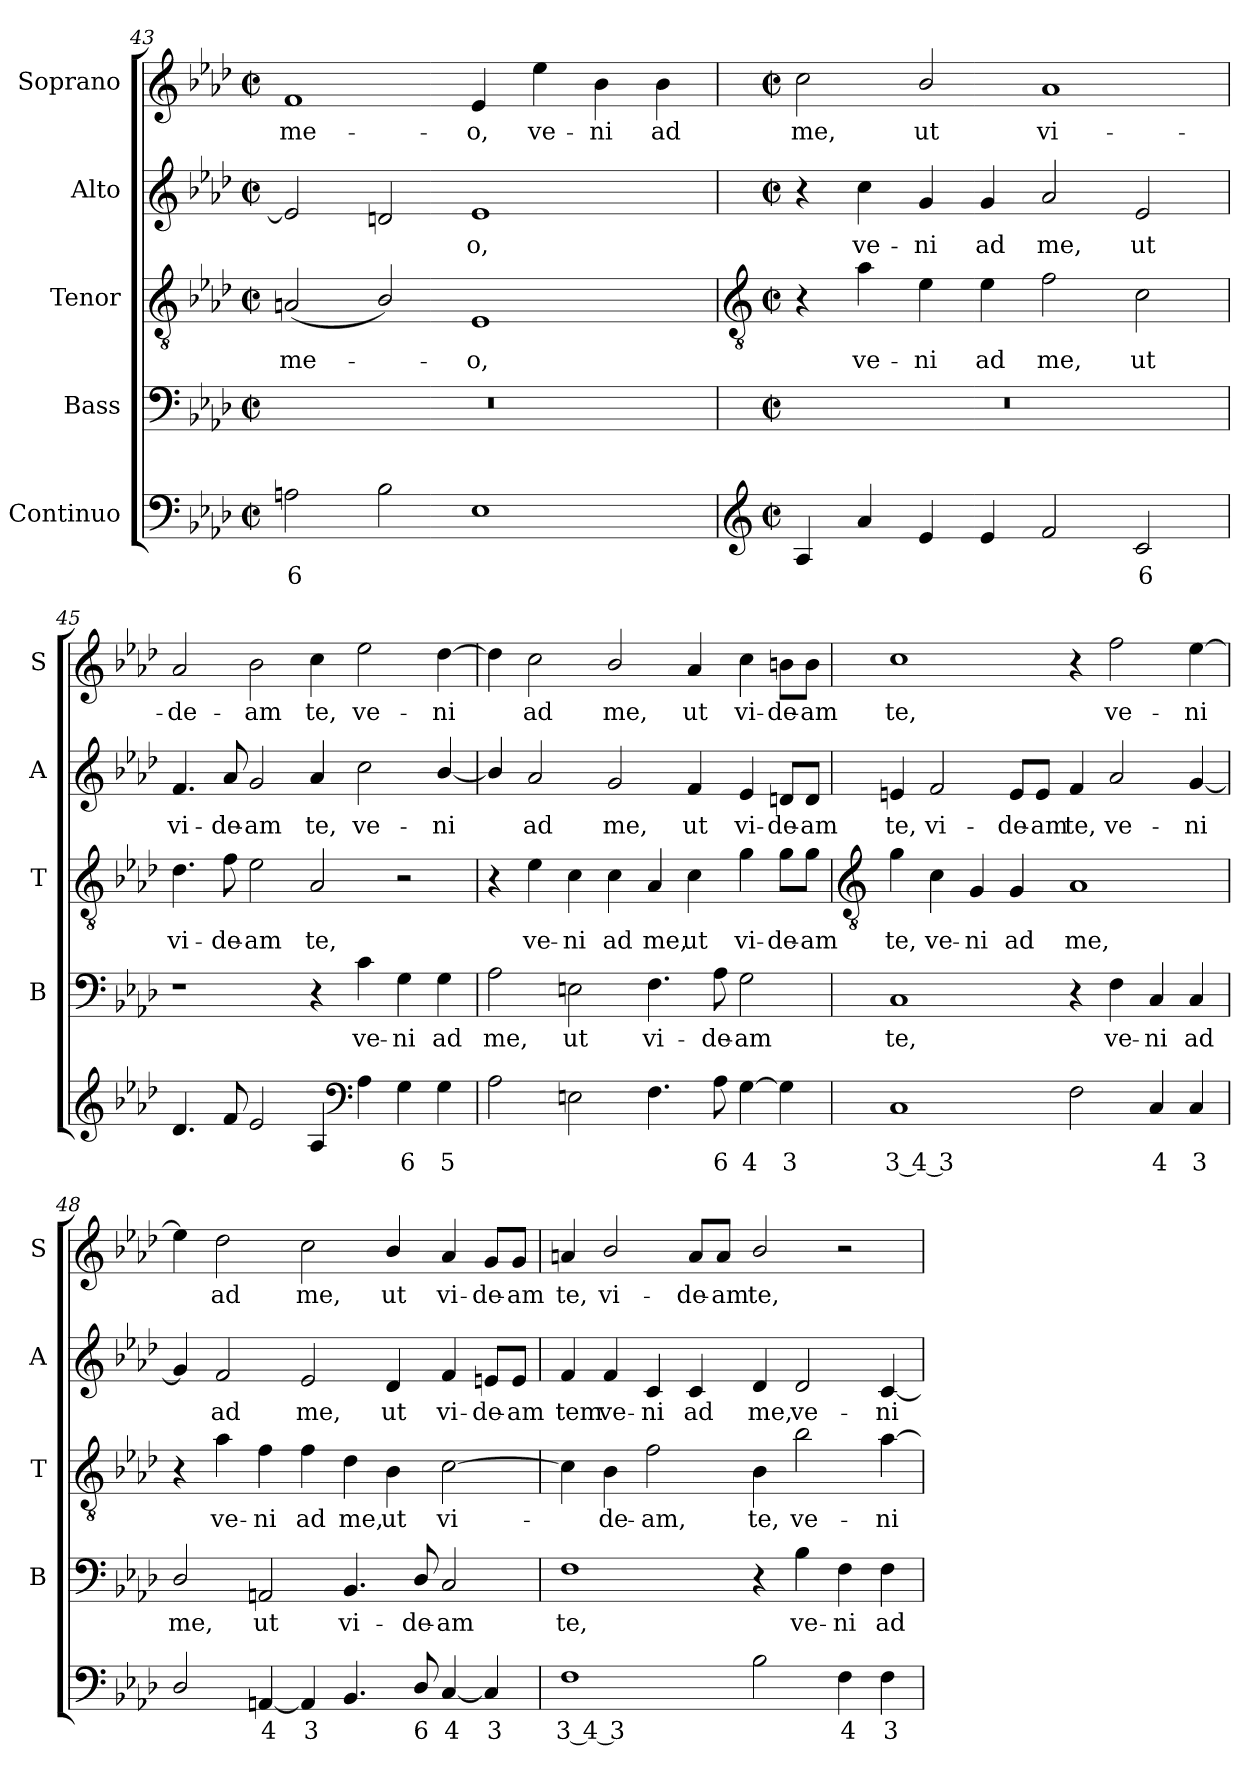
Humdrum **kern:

**kern	**text	**kern	**text	**kern	**text	**kern	**text	**kern	**text
*part5	*part5	*part4	*part4	*part3	*part3	*part2	*part2	*part1	*part1
*staff5	*staff5	*staff4	*staff4	*staff3	*staff3	*staff2	*staff2	*staff1	*staff1
*I"Continuo	*	*I"Bass	*	*I"Tenor	*	*I"Alto	*	*I"Soprano	*
*	*	*I'B	*	*I'T	*	*I'A	*	*I'S	*
*clefF4	*	*clefF4	*	*clefGv2	*	*clefG2	*	*clefG2	*
*k[b-e-a-d-]	*	*k[b-e-a-d-]	*	*k[b-e-a-d-]	*	*k[b-e-a-d-]	*	*k[b-e-a-d-]	*
*A-:	*	*A-:	*	*A-:	*	*A-:	*	*A-:	*
*M4/2	*	*M4/2	*	*M4/2	*	*M4/2	*	*M4/2	*
*met(c|)	*	*met(c|)	*	*met(c|)	*	*met(c|)	*	*met(c|)	*
=43	=43	=43	=43	=43	=43	=43	=43	=43	=43
!	!LO:LY:b	!	!	!	!LO:LY:b	!	!	!	!LO:LY:b
2An	6	0r	.	(<2An	me-	2e-]	.	1f	me-
2B-	.	.	.	2B-/)	.	2dn	.	.	.
!	!	!	!	!	!LO:LY:b	!	!LO:LY:b	!	!LO:LY:b
1E-	.	.	.	1E-	o,	1e-	o,	4e-	-o,
!	!	!	!	!	!	!	!	!	!LO:LY:b
.	.	.	.	.	.	.	.	4ee-	ve-
!	!	!	!	!	!	!	!	!	!LO:LY:b
.	.	.	.	.	.	.	.	4b-	-ni
!	!	!	!	!	!	!	!	!	!LO:LY:b
.	.	.	.	.	.	.	.	4b-	ad
!!LO:LB:g=z
=44	=44	=44	=44	=44	=44	=44	=44	=44	=44
*clefG2	*	*	*	*clefGv2	*	*	*	*	*
*M4/2	*	*M4/2	*	*M4/2	*	*M4/2	*	*M4/2	*
*met(c|)	*	*met(c|)	*	*met(c|)	*	*met(c|)	*	*met(c|)	*
!	!	!	!	!	!	!	!	!	!LO:LY:b
4A-	.	0r	.	4r	.	4r	.	2cc	me,
!	!	!	!	!	!LO:LY:b	!	!LO:LY:b	!	!
4a-	.	.	.	4a-	ve-	4cc	ve-	.	.
!	!	!	!	!	!LO:LY:b	!	!LO:LY:b	!	!LO:LY:b
4e-	.	.	.	4e-	-ni	4g	-ni	2b-/	ut
!	!	!	!	!	!LO:LY:b	!	!LO:LY:b	!	!
4e-	.	.	.	4e-	ad	4g	ad	.	.
!	!	!	!	!	!LO:LY:b	!	!LO:LY:b	!	!LO:LY:b
2f	.	.	.	2f	me,	2a-	me,	1a-	vi-
!	!LO:LY:b	!	!	!	!LO:LY:b	!	!LO:LY:b	!	!
2c	6	.	.	2c	ut	2e-	ut	.	.
=45	=45	=45	=45	=45	=45	=45	=45	=45	=45
!	!	!	!	!	!LO:LY:b	!	!LO:LY:b	!	!LO:LY:b
4.d-	.	1r	.	4.d-	vi-	4.f	vi-	2a-	-de-
!	!	!	!	!	!LO:LY:b	!	!LO:LY:b	!	!
8f	.	.	.	8f	-de-	8a-	-de-	.	.
!	!	!	!	!	!LO:LY:b	!	!LO:LY:b	!	!LO:LY:b
2e-	.	.	.	2e-	-am	2g	-am	2b-	-am
!	!	!	!	!	!LO:LY:b	!	!LO:LY:b	!	!LO:LY:b
4A-	.	4r	.	2A-	te,	4a-	te,	4cc	te,
*clefF4	*	*	*	*	*	*	*	*	*
!	!	!	!LO:LY:b	!	!	!	!LO:LY:b	!	!LO:LY:b
4A-	.	4c	ve-	.	.	2cc	ve-	2ee-	ve-
!	!LO:LY:b	!	!LO:LY:b	!	!	!	!	!	!
4G	6	4G	-ni	2r	.	.	.	.	.
!	!LO:LY:b	!	!LO:LY:b	!	!	!	!LO:LY:b	!	!LO:LY:b
4G	5	4G	ad	.	.	[4b-/	-ni	[4dd-	-ni
=46	=46	=46	=46	=46	=46	=46	=46	=46	=46
!	!	!	!LO:LY:b	!	!	!	!	!	!
2A-	.	2A-	me,	4r	.	4b-/]	.	4dd-]	.
!	!	!	!	!	!LO:LY:b	!	!LO:LY:b	!	!LO:LY:b
.	.	.	.	4e-	ve-	2a-	ad	2cc	ad
!	!	!	!LO:LY:b	!	!LO:LY:b	!	!	!	!
2En	.	2En	ut	4c	-ni	.	.	.	.
!	!	!	!	!	!LO:LY:b	!	!LO:LY:b	!	!LO:LY:b
.	.	.	.	4c	ad	2g/	me,	2b-/	me,
!	!	!	!LO:LY:b	!	!LO:LY:b	!	!	!	!
4.F	.	4.F	vi-	4A-	me,	.	.	.	.
!	!	!	!	!	!LO:LY:b	!	!LO:LY:b	!	!LO:LY:b
.	.	.	.	4c	ut	4f	ut	4a-	ut
!	!LO:LY:b	!	!LO:LY:b	!	!	!	!	!	!
8A-	6	8A-	-de-	.	.	.	.	.	.
!	!LO:LY:b	!	!LO:LY:b	!	!LO:LY:b	!	!LO:LY:b	!	!LO:LY:b
[4G	4	2G\	-am	4g\	vi-	4e-	vi-	4cc	vi-
!	!LO:LY:b	!	!	!	!LO:LY:b	!	!LO:LY:b	!	!LO:LY:b
4G]	3	.	.	8g\L	-de-	8dn/L	-de-	8bn\L	-de-
!	!	!	!	!	!LO:LY:b	!	!LO:LY:b	!	!LO:LY:b
.	.	.	.	8g\J	-am	8d/J	-am	8b\J	-am
!!LO:LB:g=z
=47	=47	=47	=47	=47	=47	=47	=47	=47	=47
*	*	*	*	*clefGv2	*	*	*	*	*
!	!LO:LY:b	!	!LO:LY:b	!	!LO:LY:b	!	!LO:LY:b	!	!LO:LY:b
1C	3 4 3	1C	te,	4g\	te,	4en	te,	1cc	te,
!	!	!	!	!	!LO:LY:b	!	!LO:LY:b	!	!
.	.	.	.	4c	ve-	2f	vi-	.	.
!	!	!	!	!	!LO:LY:b	!	!	!	!
.	.	.	.	4G	-ni	.	.	.	.
!	!	!	!	!	!LO:LY:b	!	!LO:LY:b	!	!
.	.	.	.	4G	ad	8e/L	-de-	.	.
!	!	!	!	!	!	!	!LO:LY:b	!	!
.	.	.	.	.	.	8e/J	-am	.	.
!	!	!	!	!	!LO:LY:b	!	!LO:LY:b	!	!
2F	.	4r	.	1A-	me,	4f	te,	4r	.
!	!	!	!LO:LY:b	!	!	!	!LO:LY:b	!	!LO:LY:b
.	.	4F	ve-	.	.	2a-	ve-	2ff	ve-
!	!LO:LY:b	!	!LO:LY:b	!	!	!	!	!	!
4C	4	4C	-ni	.	.	.	.	.	.
!	!LO:LY:b	!	!LO:LY:b	!	!	!	!LO:LY:b	!	!LO:LY:b
4C	3	4C	ad	.	.	[4g/	-ni	[4ee-	-ni
=48	=48	=48	=48	=48	=48	=48	=48	=48	=48
!	!	!	!LO:LY:b	!	!	!	!	!	!
2D-/	.	2D-/	me,	4r	.	4g/]	.	4ee-]	.
!	!	!	!	!	!LO:LY:b	!	!LO:LY:b	!	!LO:LY:b
.	.	.	.	4a-	ve-	2f	ad	2dd-	ad
!	!LO:LY:b	!	!LO:LY:b	!	!LO:LY:b	!	!	!	!
[4AAn	4	2AAn	ut	4f	-ni	.	.	.	.
!	!LO:LY:b	!	!	!	!LO:LY:b	!	!LO:LY:b	!	!LO:LY:b
4AA]	3	.	.	4f	ad	2e-	me,	2cc	me,
!	!	!	!LO:LY:b	!	!LO:LY:b	!	!	!	!
4.BB-	.	4.BB-	vi-	4d-	me,	.	.	.	.
!	!	!	!	!	!LO:LY:b	!	!LO:LY:b	!	!LO:LY:b
.	.	.	.	4B-	ut	4d-	ut	4b-/	ut
!	!LO:LY:b	!	!LO:LY:b	!	!	!	!	!	!
8D-/	6	8D-/	-de-	.	.	.	.	.	.
!	!LO:LY:b	!	!LO:LY:b	!	!LO:LY:b	!	!LO:LY:b	!	!LO:LY:b
[4C	4	2C	-am	[2c	vi-	4f	vi-	4a-	vi-
!	!LO:LY:b	!	!	!	!	!	!LO:LY:b	!	!LO:LY:b
4C]	3	.	.	.	.	8en/L	-de-	8g/L	-de-
!	!	!	!	!	!	!	!LO:LY:b	!	!LO:LY:b
.	.	.	.	.	.	8e/J	-am	8g/J	-am
=49	=49	=49	=49	=49	=49	=49	=49	=49	=49
!	!LO:LY:b	!	!LO:LY:b	!	!	!	!LO:LY:b	!	!LO:LY:b
1F	3 4 3	1F	te,	4c]	.	4f	tem	4an	te,
!	!	!	!	!	!LO:LY:b	!	!LO:LY:b	!	!LO:LY:b
.	.	.	.	4B-	de-	4f	ve-	2b-/	vi-
!	!	!	!	!	!LO:LY:b	!	!LO:LY:b	!	!
.	.	.	.	2f	-am,	4c	-ni	.	.
!	!	!	!	!	!	!	!LO:LY:b	!	!LO:LY:b
.	.	.	.	.	.	4c	ad	8a/L	-de-
!	!	!	!	!	!	!	!	!	!LO:LY:b
.	.	.	.	.	.	.	.	8a/J	-am
!	!	!	!	!	!LO:LY:b	!	!LO:LY:b	!	!LO:LY:b
2B-	.	4r	.	4B-	te,	4d-	me,	2b-/	te,
!	!	!	!LO:LY:b	!	!LO:LY:b	!	!LO:LY:b	!	!
.	.	4B-	ve-	2b-	ve-	2d-	ve-	.	.
!	!LO:LY:b	!	!LO:LY:b	!	!	!	!	!	!
4F	4	4F	-ni	.	.	.	.	2r	.
!	!LO:LY:b	!	!LO:LY:b	!	!LO:LY:b	!	!LO:LY:b	!	!
4F	3	4F	ad	[4a-	-ni	[4c	-ni	.	.
=	=	=	=	=	=	=	=	=	=
*-	*-	*-	*-	*-	*-	*-	*-	*-	*-
